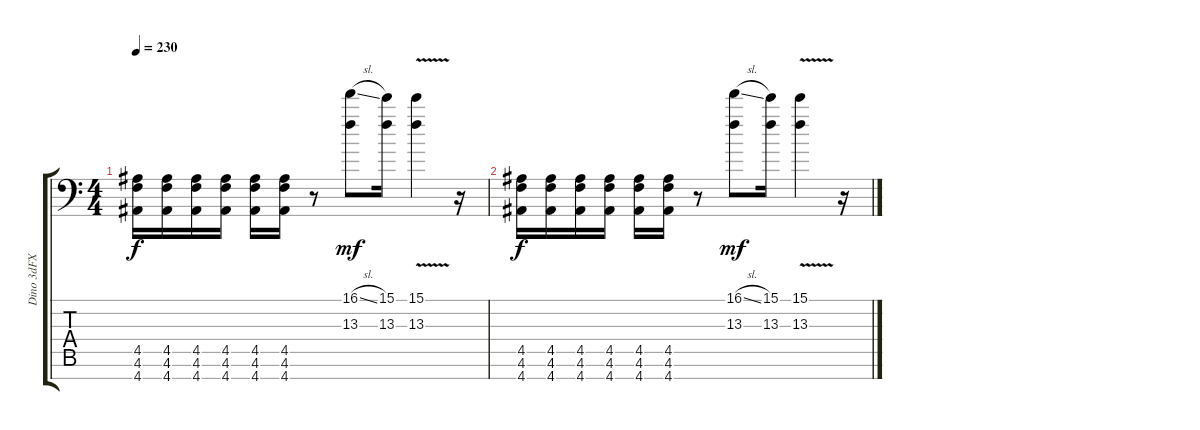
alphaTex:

\track ("Dino 3dFX" "Dino 3dFX") {instrument distortionguitar}
\staff {score tabs}
\tuning (Db4 Ab3 E3 B2 Gb2 Db2 Gb1) {hide}
\ts (4 4)
\tempo 230
\clef f4
\ks c
(4.5 4.6 4.7).16{dy f} (4.5 4.6 4.7).16 (4.5 4.6 4.7).16 (4.5 4.6 4.7).16 (4.5 4.6 4.7).16 (4.5 4.6 4.7).16 r.8 (16.1{sl} 13.3).8{dy mf} (15.1 13.3).16 (15.1{v} 13.3).4 r.16 |
(4.5 4.6 4.7).16{dy f} (4.5 4.6 4.7).16 (4.5 4.6 4.7).16 (4.5 4.6 4.7).16 (4.5 4.6 4.7).16 (4.5 4.6 4.7).16 r.8 (16.1{sl} 13.3).8{dy mf} (15.1 13.3).16 (15.1{v} 13.3).4 r.16
